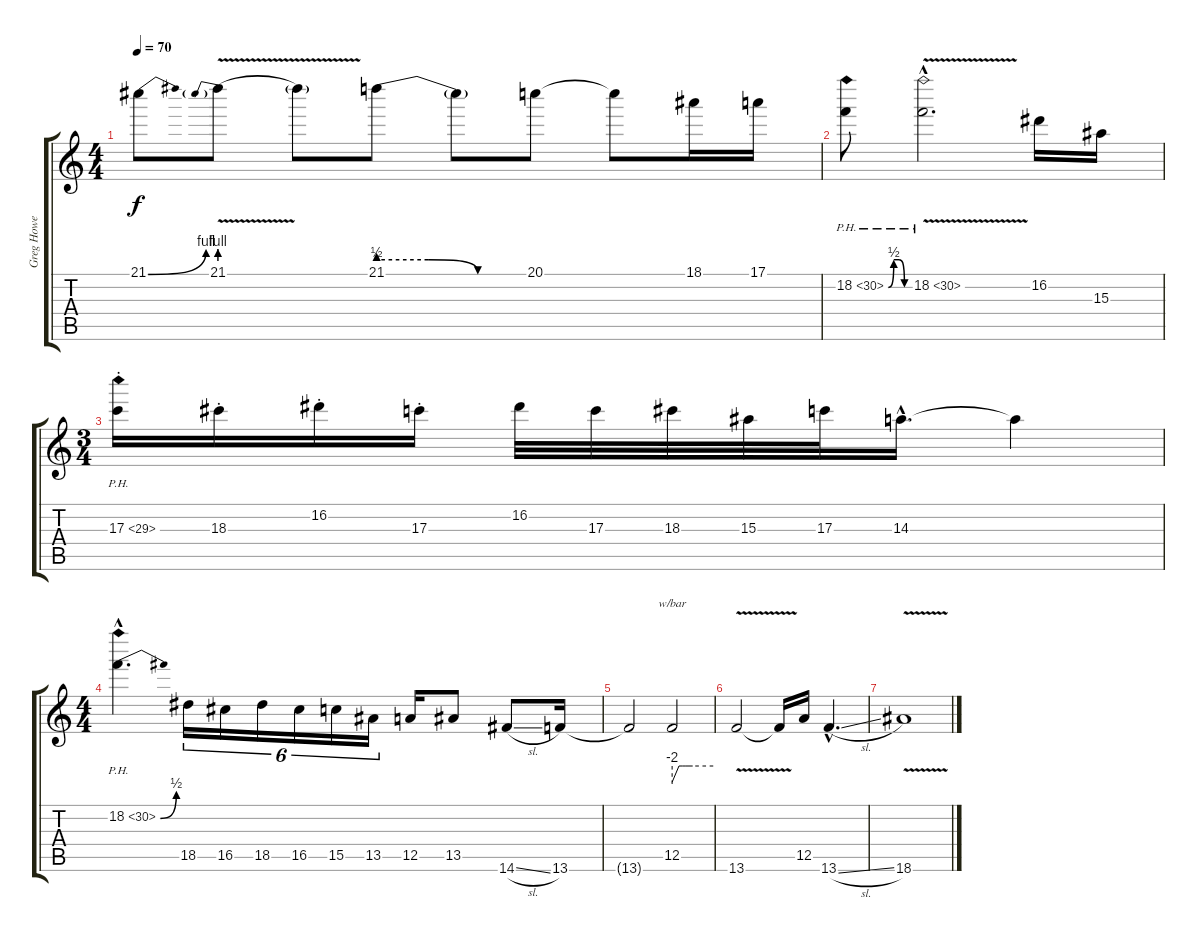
\track ("Greg Howe" "Greg Howe") {instrument overdrivenguitar}
\staff {score tabs}
\tuning (E4 B3 G3 D3 A2 E2) {hide}
\ts (4 4)
\tempo 70
\clef g2
\ks c
21.1{be (bend 0 0 60 4)}.8{dy f} 21.1{be (prebend 0 4 60 4) v}.8 21.1{t}.8 21.1{be (custom 0 2 20 2 40 0 60 0)}.8 21.1{t}.8 20.1.8 20.1{t}.8 18.1.16 17.1.16 |
18.2{be (custom 0 0 15 2 30 2 45 0 60 0) ph 12}.8 18.2{ph 12 v hac}.2{d} 16.2.16 15.3.16 |
\ts (3 4)
17.3{ph 12 st}.16 18.3{st}.16 16.2{st}.16 17.3{st}.16 16.2.32 17.3.32 18.3.32 15.3.32 17.3.32 14.3{hac}.16{d} 14.3{t}.4 |
\ts (4 4)
18.2{be (bend 0 0 60 2) ph 12 hac}.4{d} 18.5.16{tu (6 4)} 16.5.16{tu (6 4)} 18.5.16{tu (6 4)} 16.5.16{tu (6 4)} 15.5.16{tu (6 4)} 13.5.16{tu (6 4)} 12.5.16 13.5.8 14.6{sl}.8 13.6.16 |
13.6{t}.2 12.5.2{tbe (custom default 0 -8 10 0 15 0 20 0 30 0 60 0)} |
13.6{v}.2 13.6{t}.16 12.5.16 13.6{sl hac}.4{d} |
18.6{v}.1
